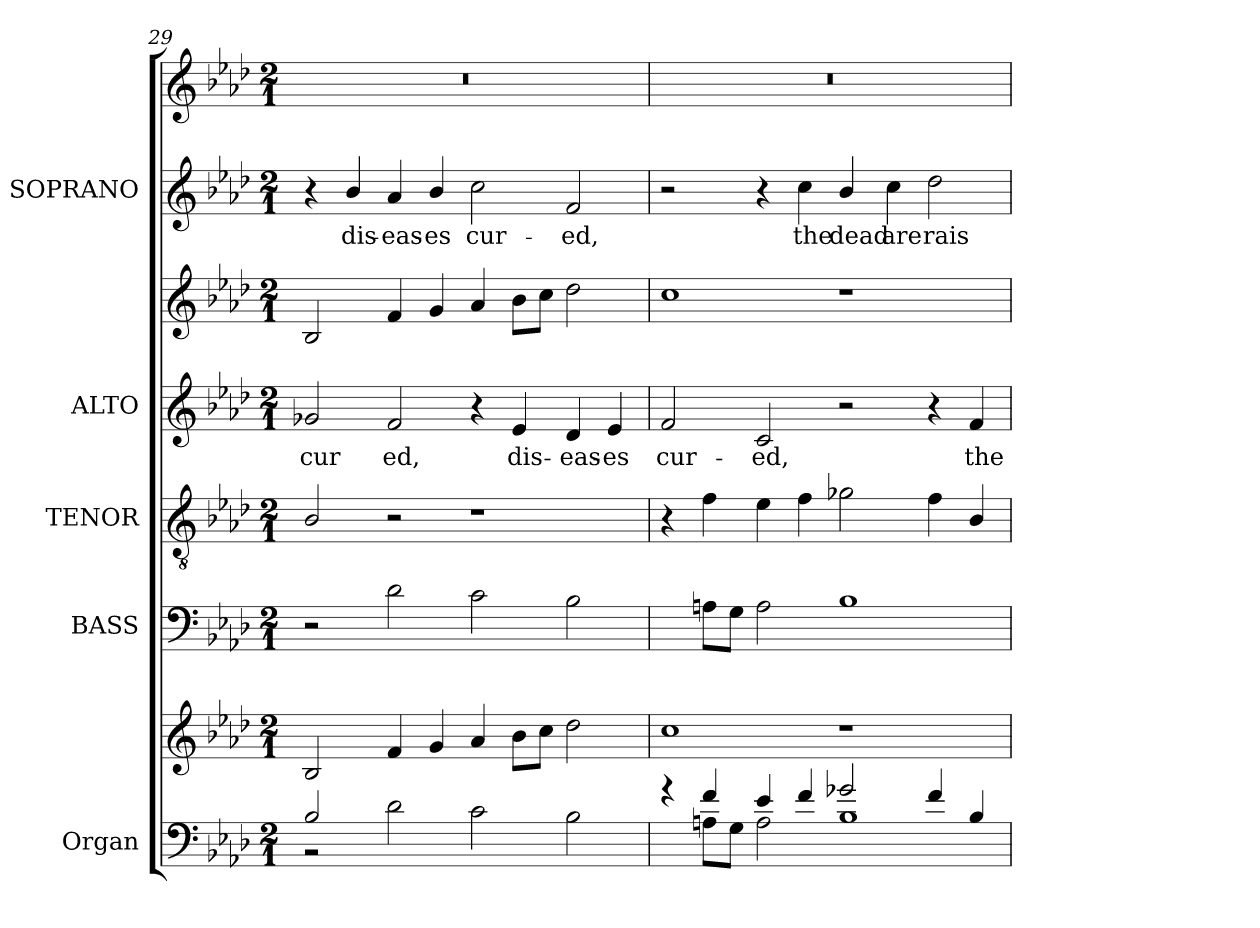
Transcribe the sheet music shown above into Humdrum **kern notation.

**kern	**kern	**kern	**kern	**kern	**text	**kern	**kern	**text	**kern
*part5	*part5	*part4	*part3	*part2	*part2	*part2	*part1	*part1	*part1
*staff8	*staff7	*staff6	*staff5	*staff4	*staff4	*staff3	*staff2	*staff2	*staff1
*I"Organ	*	*I"BASS	*I"TENOR	*I"ALTO	*	*	*I"SOPRANO	*	*
*I'Org.	*	*I'B.	*I'T.	*I'A.	*	*	*I'S.	*	*
!!LO:LB:g=z
*clefF4	*clefG2	*clefF4	*clefGv2	*clefG2	*	*clefG2	*clefG2	*	*clefG2
*	*	*	*ITrd7c12	*	*	*	*	*	*
*k[b-e-a-d-]	*k[b-e-a-d-]	*k[b-e-a-d-]	*k[b-e-a-d-]	*k[b-e-a-d-]	*	*k[b-e-a-d-]	*k[b-e-a-d-]	*	*k[b-e-a-d-]
*A-:	*A-:	*A-:	*A-:	*A-:	*	*A-:	*A-:	*	*A-:
*M2/1	*M2/1	*M2/1	*M2/1	*M2/1	*	*M2/1	*M2/1	*	*M2/1
=29	=29	=29	=29	=29	=29	=29	=29	=29	=29
*^	*^	*	*	*	*	*	*	*	*
*	*	*	*^	*	*	*	*	*	*	*	*
!	!	!	!	!	!	!	!	!LO:LY:b:color=#000000	!	!	!	!LO:N:vis=1
2B-i/	2r	4ryy	2B-i/	2ryy	2r	2BB-i/	2g-Xi/	cur	2B-i/	4r	.	0r
!	!	!	!	!	!	!	!	!	!	!	!LO:LY:b:color=#000000	!
.	.	4ryy	.	.	.	.	.	.	.	4b-i/	dis-	.
!	!	!	!	!	!	!	!	!LO:LY:b:color=#000000	!	!	!	!
!	!	!	!	!	!	!	!	!	!	!	!LO:LY:b:color=#000000	!
2ryy	2d-i\	4ryy	4fi/	2ryy	2d-i\	2r	2fi/	ed,	4fi/	4a-i/	-eas-	.
!	!	!	!	!	!	!	!	!	!	!	!LO:LY:b:color=#000000	!
.	.	4ryy	4gi/	.	.	.	.	.	4gi/	4b-i/	-es	.
!	!	!	!	!	!	!	!	!	!	!	!LO:LY:b:color=#000000	!
1ryy	2ci\	2ryy	4a-i/	1ryy	2ci\	1r	4r	.	4a-i/	2cci\	cur-	.
!	!	!	!	!	!	!	!	!LO:LY:b:color=#000000	!	!	!	!
.	.	.	8b-i\L	.	.	.	4e-i/	dis-	8b-i\L	.	.	.
.	.	.	8cci\J	.	.	.	.	.	8cci\J	.	.	.
!	!	!	!	!	!	!	!	!LO:LY:b:color=#000000	!	!	!	!
!	!	!	!	!	!	!	!	!	!	!	!LO:LY:b:color=#000000	!
.	2B-i\	2ryy	2dd-i\	.	2B-i\	.	4d-i/	-eas-	2dd-i\	2fi/	-ed,	.
!	!	!	!	!	!	!	!	!LO:LY:b:color=#000000	!	!	!	!
.	.	.	.	.	.	.	4e-i/	-es	.	.	.	.
=30	=30	=30	=30	=30	=30	=30	=30	=30	=30	=30	=30	=30
!	!	!	!	!	!	!	!	!LO:LY:b:color=#000000	!	!	!	!LO:N:vis=1
4r	4B-i\yy	2ryy	1cci	2ryy	4B-i\yy	4r	2fi/	cur-	1cci	2r	.	0r
4fi/	8Ani\L	.	.	.	8Ani\L	4Fi\	.	.	.	.	.	.
.	8Gi\J	.	.	.	8Gi\J	.	.	.	.	.	.	.
!	!	!	!	!	!	!	!	!LO:LY:b:color=#000000	!	!	!	!
4e-i/	2Ai\	4ryy	.	2ryy	2Ai\	4E-i\	2ci/	-ed,	.	4r	.	.
!	!	!	!	!	!	!	!	!	!	!	!LO:LY:b:color=#000000	!
4fi/	.	4ryy	.	.	.	4Fi\	.	.	.	4cci\	the	.
!	!	!	!	!	!	!	!	!	!	!	!LO:LY:b:color=#000000	!
2g-Xi/	1B-i	4ryy	1r	2ryy	1B-i	2G-Xi\	2r	.	1r	4b-i/	dead	.
!	!	!	!	!	!	!	!	!	!	!	!LO:LY:b:color=#000000	!
.	.	4ryy	.	.	.	.	.	.	.	4cci\	are	.
!	!	!	!	!	!	!	!	!	!	!	!LO:LY:b:color=#000000	!
4fi/	.	2ryy	.	4ryy	.	4Fi\	4r	.	.	2dd-i\	rais-	.
!	!	!	!	!	!	!	!	!LO:LY:b:color=#000000	!	!	!	!
4B-i/	.	.	.	4ryy	.	4BB-i/	4fi/	the	.	.	.	.
*v	*v	*	*	*	*	*	*	*	*	*	*	*
*	*v	*v	*v	*	*	*	*	*	*	*	*
=	=	=	=	=	=	=	=	=	=
*-	*-	*-	*-	*-	*-	*-	*-	*-	*-
